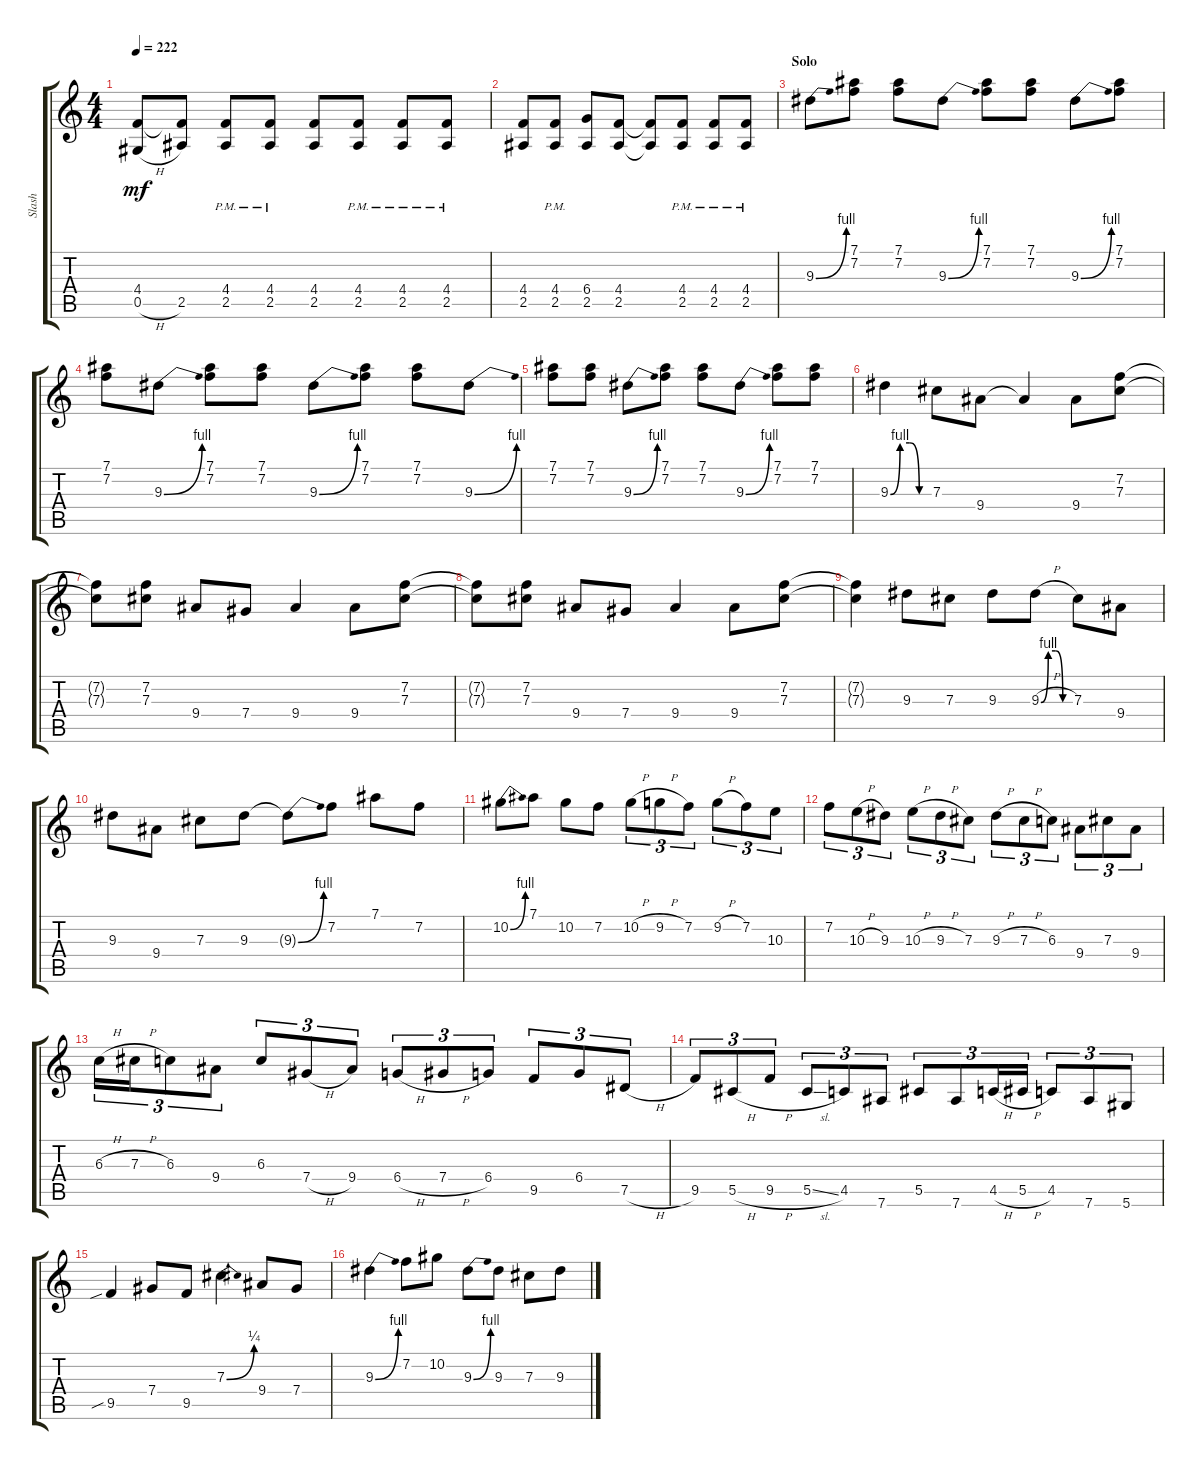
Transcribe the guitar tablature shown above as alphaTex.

\track ("Slash" "Slash") {instrument distortionguitar}
\staff {score tabs}
\tuning (Eb4 Bb3 Gb3 Db3 Ab2 Eb2) {hide}
\ts (4 4)
\tempo 222
\clef g2
\ks c
(4.4 0.5{h}).8{dy mf} (4.4{t} 2.5).8 (4.4{pm} 2.5{pm}).8 (4.4{pm} 2.5{pm}).8 (4.4 2.5).8 (4.4 2.5{pm}).8 (4.4 2.5{pm}).8 (4.4 2.5{pm}).8 |
(4.4 2.5).8 (4.4{pm} 2.5{pm}).8 (6.4 2.5).8 (4.4 2.5).8 (4.4{t} 2.5{t}).8 (4.4 2.5{pm}).8 (4.4 2.5{pm}).8 (4.4 2.5{pm}).8 |
\section ("" "Solo")
9.3{be (bend 0 0 60 4)}.8{volume 16 balance 8} (7.1 7.2).8 (7.1 7.2).8 9.3{be (bend 0 0 60 4)}.8 (7.1 7.2).8 (7.1 7.2).8 9.3{be (bend 0 0 60 4)}.8 (7.1 7.2).8 |
(7.1 7.2).8 9.3{be (bend 0 0 60 4)}.8 (7.1 7.2).8 (7.1 7.2).8 9.3{be (bend 0 0 60 4)}.8 (7.1 7.2).8 (7.1 7.2).8 9.3{be (bend 0 0 60 4)}.8 |
(7.1 7.2).8 (7.1 7.2).8 9.3{be (bend 0 0 60 4)}.8 (7.1 7.2).8 (7.1 7.2).8 9.3{be (bend 0 0 60 4)}.8 (7.1 7.2).8 (7.1 7.2).8 |
9.3{be (custom 0 0 15 4 30 4 45 0 60 0)}.4 7.3.8 9.4.8 9.4{t}.4 9.4.8 (7.2 7.3).8 |
(7.2{t} 7.3{t}).8 (7.2 7.3).8 9.4.8 7.4.8 9.4.4 9.4.8 (7.2 7.3).8 |
(7.2{t} 7.3{t}).8 (7.2 7.3).8 9.4.8 7.4.8 9.4.4 9.4.8 (7.2 7.3).8 |
(7.2{t} 7.3{t}).4 9.3.8 7.3.8 9.3.8 9.3{be (custom 0 0 15 4 30 4 45 0 60 0) h}.8 7.3.8 9.4.8 |
9.3.8 9.4.8 7.3.8 9.3.8 9.3{be (bend 0 0 60 4) t}.8 7.2.8 7.1.8 7.2.8 |
10.2{be (bend 0 0 60 4)}.8 7.1.8 10.2.8 7.2.8 10.2{h}.8{tu (3 2)} 9.2{h}.8{tu (3 2)} 7.2.8{tu (3 2)} 9.2{h}.8{tu (3 2)} 7.2.8{tu (3 2)} 10.3.8{tu (3 2)} |
7.2.8{tu (3 2)} 10.3{h}.8{tu (3 2)} 9.3.8{tu (3 2)} 10.3{h}.8{tu (3 2)} 9.3{h}.8{tu (3 2)} 7.3.8{tu (3 2)} 9.3{h}.8{tu (3 2)} 7.3{h}.8{tu (3 2)} 6.3.8{tu (3 2)} 9.4.8{tu (3 2)} 7.3.8{tu (3 2)} 9.4.8{tu (3 2)} |
6.3{h}.16{tu (3 2)} 7.3{h}.16{tu (3 2)} 6.3.8{tu (3 2)} 9.4.8{tu (3 2)} 6.3.8{tu (3 2)} 7.4{h}.8{tu (3 2)} 9.4.8{tu (3 2)} 6.4{h}.8{tu (3 2)} 7.4{h}.8{tu (3 2)} 6.4.8{tu (3 2)} 9.5.8{tu (3 2)} 6.4.8{tu (3 2)} 7.5{h}.8{tu (3 2)} |
9.5.8{tu (3 2)} 5.5{h}.8{tu (3 2)} 9.5{h}.8{tu (3 2)} 5.5{sl}.8{tu (3 2)} 4.5.8{tu (3 2)} 7.6.8{tu (3 2)} 5.5.8{tu (3 2)} 7.6.8{tu (3 2)} 4.5{h}.16{tu (3 2)} 5.5{h}.16{tu (3 2)} 4.5.8{tu (3 2)} 7.6.8{tu (3 2)} 5.6.8{tu (3 2)} |
9.5{sib}.4 7.4.8 9.5.8 7.3{be (bend 0 0 60 1)}.4 9.4.8 7.4.8 |
9.3{be (bend 0 0 60 4)}.4 7.2.8 10.2.8 9.3{be (bend 0 0 60 4)}.8 9.3.8 7.3.8 9.3{sl}.8
